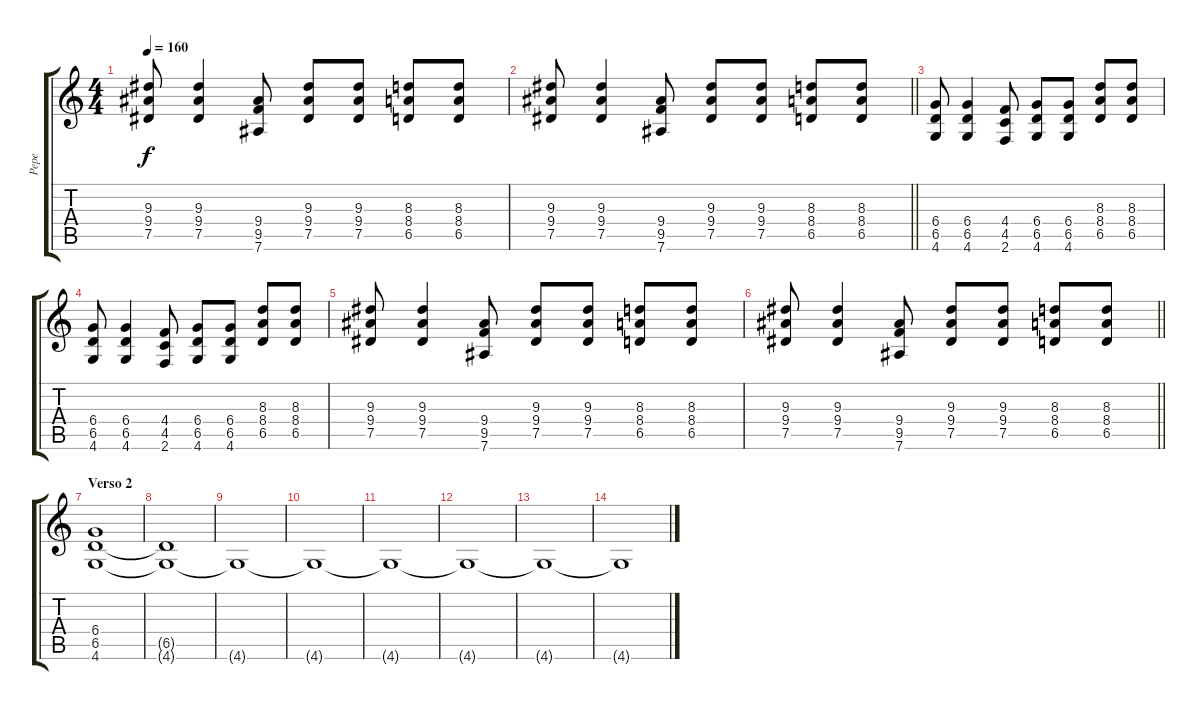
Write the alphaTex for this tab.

\track ("Pepe" "Pepe") {instrument overdrivenguitar}
\staff {score tabs}
\tuning (Eb4 Bb3 Gb3 Db3 Ab2 Eb2) {hide}
\ts (4 4)
\tempo 160
\clef g2
\ks c
(9.3 9.4 7.5).8{dy f} (9.3 9.4 7.5).4 (9.4 9.5 7.6).8 (9.3 9.4 7.5).8 (9.3 9.4 7.5).8 (8.3 8.4 6.5).8 (8.3 8.4 6.5).8 |
\barLineRight lightlight
(9.3 9.4 7.5).8 (9.3 9.4 7.5).4 (9.4 9.5 7.6).8 (9.3 9.4 7.5).8 (9.3 9.4 7.5).8 (8.3 8.4 6.5).8 (8.3 8.4 6.5).8 |
(6.4 6.5 4.6).8 (6.4 6.5 4.6).4 (4.4 4.5 2.6).8 (6.4 6.5 4.6).8 (6.4 6.5 4.6).8 (8.3 8.4 6.5).8 (8.3 8.4 6.5).8 |
(6.4 6.5 4.6).8 (6.4 6.5 4.6).4 (4.4 4.5 2.6).8 (6.4 6.5 4.6).8 (6.4 6.5 4.6).8 (8.3 8.4 6.5).8 (8.3 8.4 6.5).8 |
(9.3 9.4 7.5).8 (9.3 9.4 7.5).4 (9.4 9.5 7.6).8 (9.3 9.4 7.5).8 (9.3 9.4 7.5).8 (8.3 8.4 6.5).8 (8.3 8.4 6.5).8 |
\barLineRight lightlight
(9.3 9.4 7.5).8 (9.3 9.4 7.5).4 (9.4 9.5 7.6).8 (9.3 9.4 7.5).8 (9.3 9.4 7.5).8 (8.3 8.4 6.5).8 (8.3 8.4 6.5).8 |
\section ("" "Verso 2")
(6.4 6.5 4.6).1 |
(6.5{t} 4.6{t}).1 |
4.6{t}.1 |
4.6{t}.1 |
4.6{t}.1 |
4.6{t}.1 |
4.6{t}.1 |
4.6{t}.1
